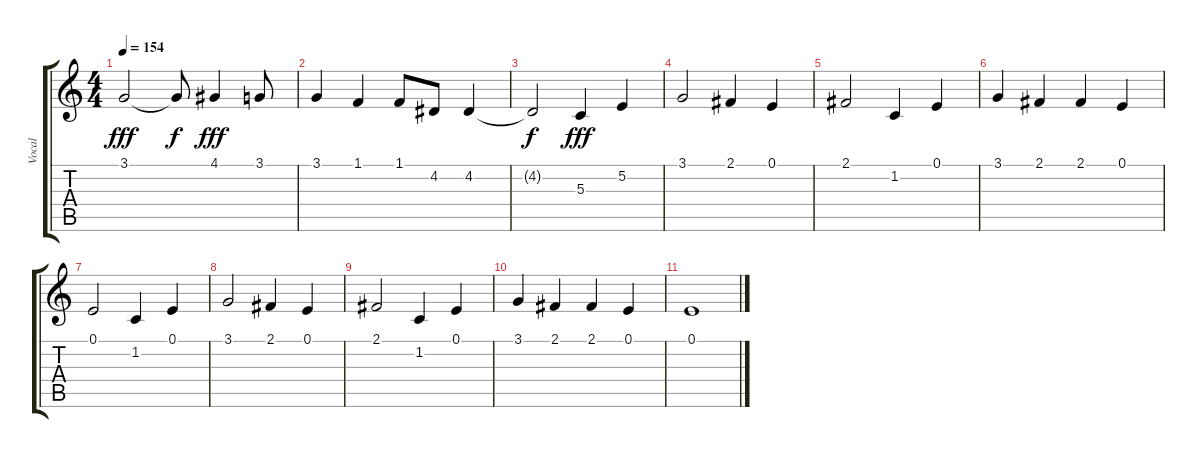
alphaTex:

\track ("Vocal" "Vocal") {instrument tenorsax}
\staff {score tabs}
\tuning (E4 B3 G3 D3 A2 E2) {hide}
\ts (4 4)
\tempo 154
\clef g2
\ks c
3.1.2{dy fff} 3.1{t}.8{dy f} 4.1.4{dy fff} 3.1.8 |
3.1.4 1.1.4 1.1.8 4.2.8 4.2.4 |
4.2{t}.2{dy f} 5.3.4{dy fff} 5.2.4 |
3.1.2 2.1.4 0.1.4 |
2.1.2 1.2.4 0.1.4 |
3.1.4 2.1.4 2.1.4 0.1.4 |
0.1.2 1.2.4 0.1.4 |
3.1.2 2.1.4 0.1.4 |
2.1.2 1.2.4 0.1.4 |
3.1.4 2.1.4 2.1.4 0.1.4 |
0.1.1
